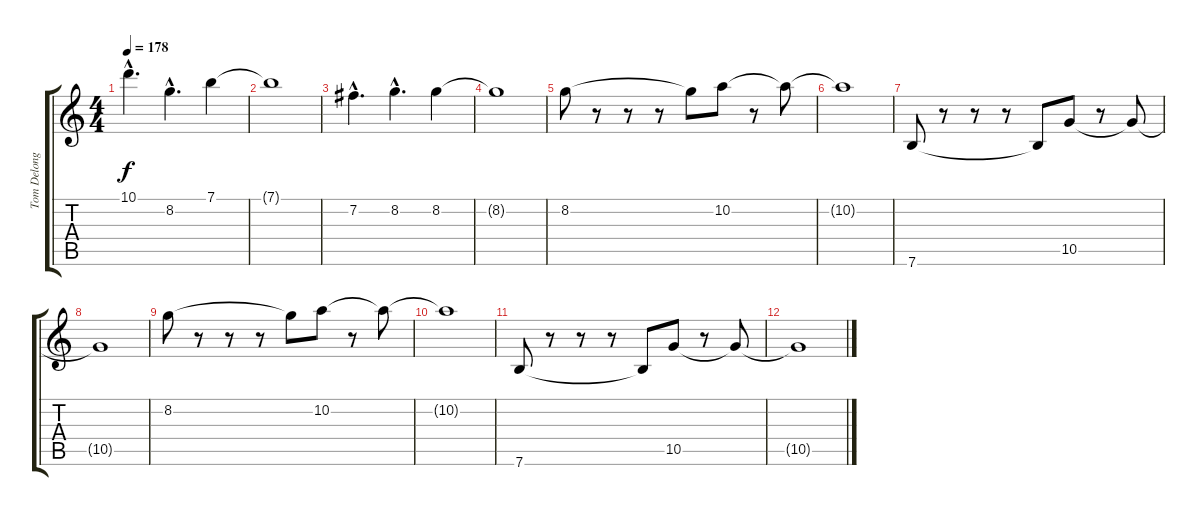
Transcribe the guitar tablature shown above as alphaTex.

\track ("Tom Delonge (Background/Studio-Guitar)" "Tom Delong") {instrument overdrivenguitar}
\staff {score tabs}
\tuning (E4 B3 G3 D3 A2 E2) {hide}
\ts (4 4)
\tempo 178
\clef g2
\ks c
10.1{hac}.4{d dy f volume 16 instrument overdrivenguitar} 8.2{hac}.4{d} 7.1.4 |
7.1{t}.1 |
7.2{hac}.4{d} 8.2{hac}.4{d} 8.2.4 |
8.2{t}.1 |
8.2.8{instrument electricguitarclean} r.8 r.8 r.8 8.2{t}.8 10.2.8 r.8 10.2{t}.8 |
10.2{t}.1 |
7.6.8 r.8 r.8 r.8 7.6{t}.8 10.5.8 r.8 10.5{t}.8 |
10.5{t}.1 |
8.2.8 r.8 r.8 r.8 8.2{t}.8 10.2.8 r.8 10.2{t}.8 |
10.2{t}.1 |
7.6.8 r.8 r.8 r.8 7.6{t}.8 10.5.8 r.8 10.5{t}.8 |
10.5{t}.1
